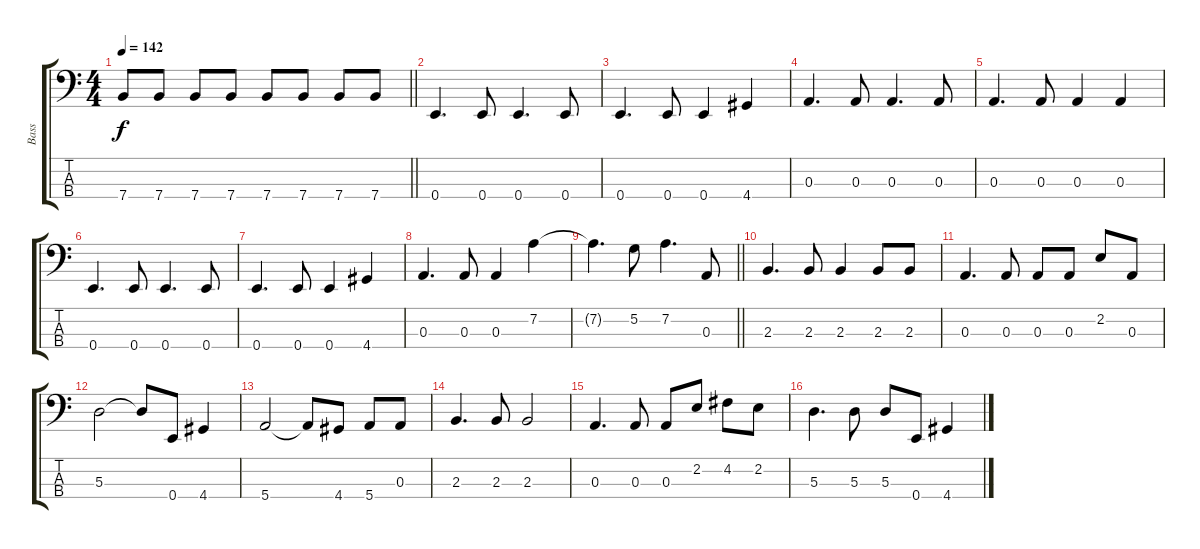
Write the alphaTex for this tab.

\track ("Bass" "Bass") {instrument electricbassfinger}
\staff {score tabs}
\tuning (G2 D2 A1 E1) {hide}
\ts (4 4)
\tempo 142
\clef f4
\barLineRight lightlight
\ks c
7.4.8{dy f} 7.4.8 7.4.8 7.4.8 7.4.8 7.4.8 7.4.8 7.4.8 |
0.4.4{d} 0.4.8 0.4.4{d} 0.4.8 |
0.4.4{d} 0.4.8 0.4.4 4.4.4 |
0.3.4{d} 0.3.8 0.3.4{d} 0.3.8 |
0.3.4{d} 0.3.8 0.3.4 0.3.4 |
0.4.4{d} 0.4.8 0.4.4{d} 0.4.8 |
0.4.4{d} 0.4.8 0.4.4 4.4.4 |
0.3.4{d} 0.3.8 0.3.4 7.2.4 |
\barLineRight lightlight
7.2{t}.4{d} 5.2.8 7.2.4{d} 0.3.8 |
2.3.4{d} 2.3.8 2.3.4 2.3.8 2.3.8 |
0.3.4{d} 0.3.8 0.3.8 0.3.8 2.2.8 0.3.8 |
5.3.2 5.3{t}.8 0.4.8 4.4.4 |
5.4.2 5.4{t}.8 4.4.8 5.4.8 0.3.8 |
2.3.4{d} 2.3.8 2.3.2 |
0.3.4{d} 0.3.8 0.3.8 2.2.8 4.2.8 2.2.8 |
5.3.4{d} 5.3.8 5.3.8 0.4.8 4.4.4
